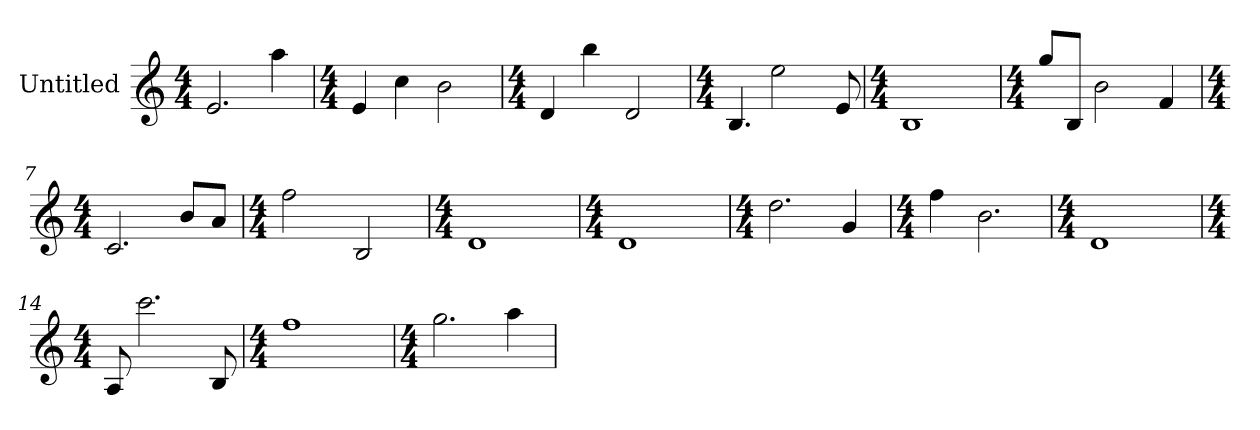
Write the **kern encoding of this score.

**kern
*part1
*staff1
*I"Untitled
*k[]
*C:
*M4/4
=1
!LO:N:vis=2.
2e
4aa
=2
*k[]
*C:
*M4/4
4e
4cc
2b
=3
*k[]
*C:
*M4/4
4d
4bb
2d
=4
*k[]
*C:
*M4/4
!LO:N:vis=4.
4B
2ee
8e
=5
*k[]
*C:
*M4/4
1B
=6
*k[]
*C:
*M4/4
8ggL
8BJ
2b
4f
=7
*k[]
*C:
*M4/4
!LO:N:vis=2.
2c
8bL
8aJ
=8
*k[]
*C:
*M4/4
2ff
2B
=9
*k[]
*C:
*M4/4
1d
=10
*k[]
*C:
*M4/4
1d
=11
*k[]
*C:
*M4/4
!LO:N:vis=2.
2dd
4g
=12
*k[]
*C:
*M4/4
4ff
!LO:N:vis=2.
2b
=13
*k[]
*C:
*M4/4
1d
=14
*k[]
*C:
*M4/4
8A
!LO:N:vis=2.
2ccc
8B
=15
*k[]
*C:
*M4/4
1ff
=16
*k[]
*C:
*M4/4
!LO:N:vis=2.
2gg
4aa
=
*-
